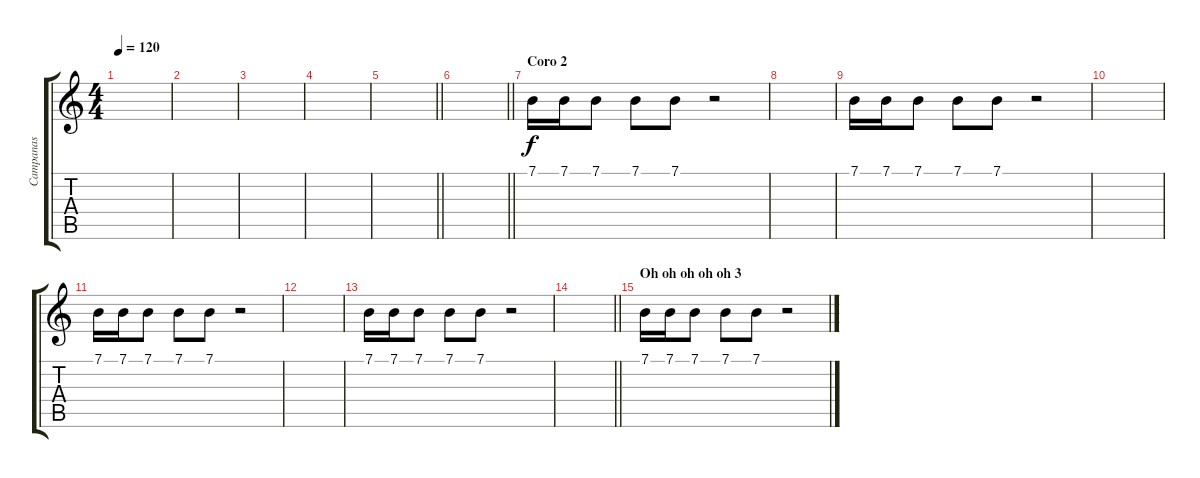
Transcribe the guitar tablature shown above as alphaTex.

\track ("Campanas" "Campanas") {instrument xylophone}
\staff {score tabs}
\tuning (E4 B3 G3 D3 A2 E2) {hide}
\ts (4 4)
\tempo 120
\clef g2
\ks c
|
|
|
|
\barLineRight lightlight
|
\barLineRight lightlight
|
\section ("" "Coro 2")
7.1.16 7.1.16 7.1.8 7.1.8 7.1.8 r.2 |
|
7.1.16 7.1.16 7.1.8 7.1.8 7.1.8 r.2 |
|
7.1.16 7.1.16 7.1.8 7.1.8 7.1.8 r.2 |
|
7.1.16 7.1.16 7.1.8 7.1.8 7.1.8 r.2 |
\barLineRight lightlight
|
\section ("" "Oh oh oh oh oh 3")
7.1.16 7.1.16 7.1.8 7.1.8 7.1.8 r.2
